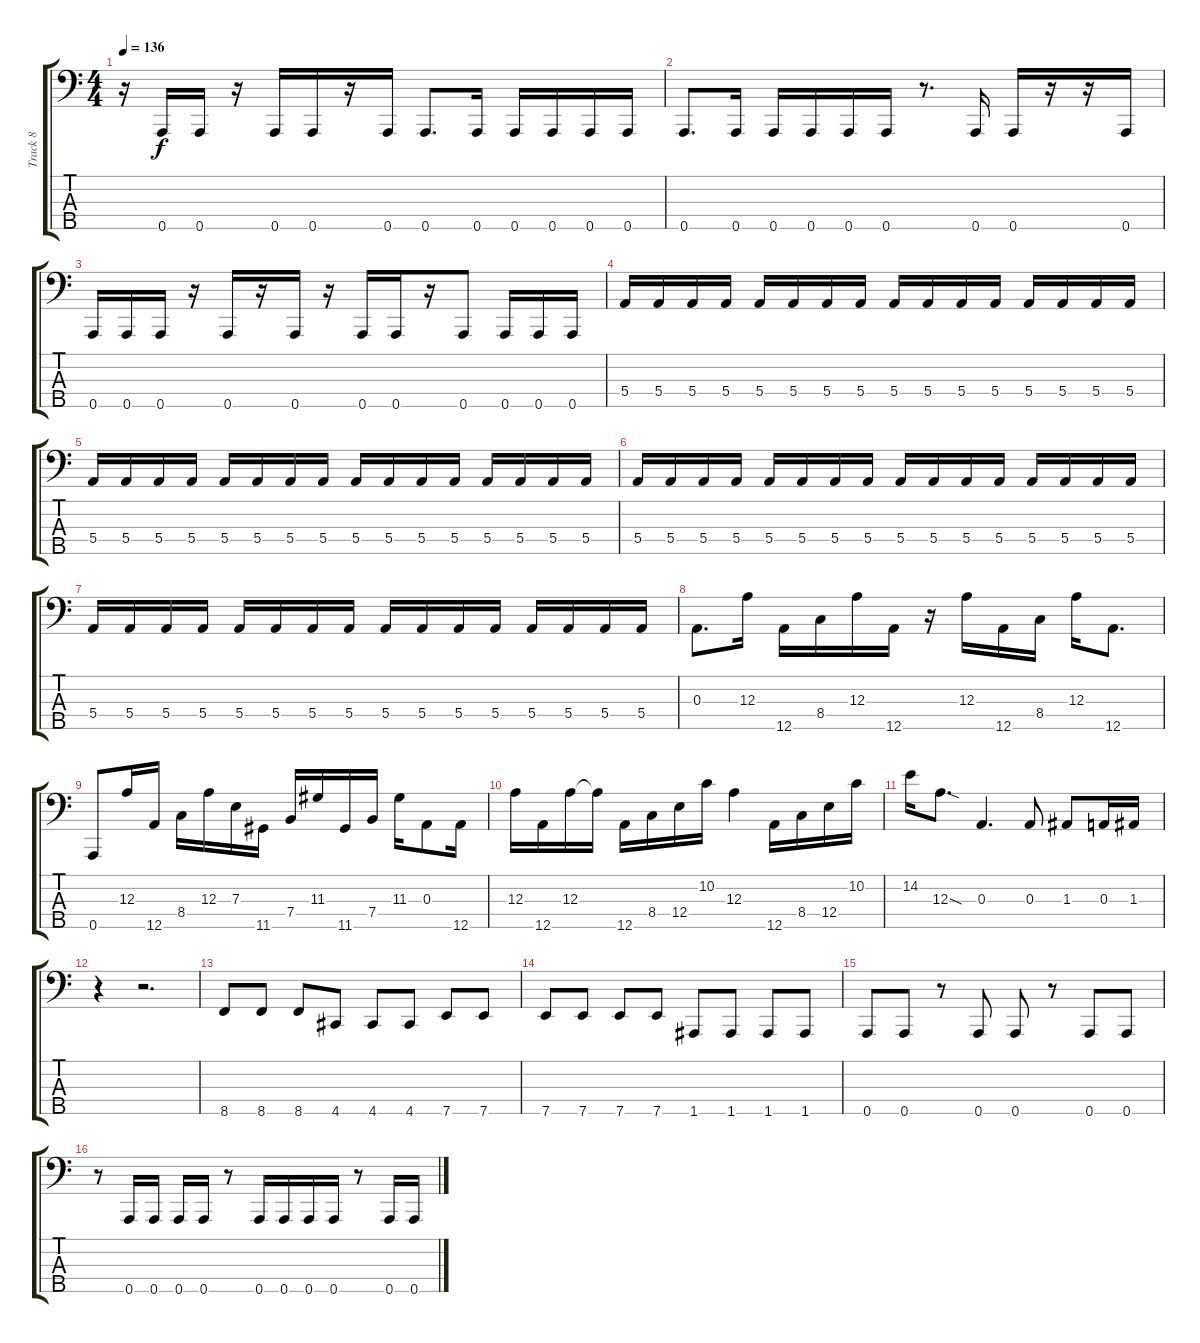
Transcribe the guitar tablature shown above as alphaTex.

\track ("Track 8" "Track 8") {instrument acousticguitarsteel}
\staff {score tabs}
\tuning (G2 D2 A1 E1 A0) {hide}
\ts (4 4)
\tempo 136
\clef f4
\ks c
r.16{dy f} 0.5.16 0.5.16 r.16 0.5.16 0.5.16 r.16 0.5.16 0.5.8{d} 0.5.16 0.5.16 0.5.16 0.5.16 0.5.16 |
0.5.8{d} 0.5.16 0.5.16 0.5.16 0.5.16 0.5.16 r.8{d} 0.5.16 0.5.16 r.16 r.16 0.5.16 |
0.5.16 0.5.16 0.5.16 r.16 0.5.16 r.16 0.5.16 r.16 0.5.16 0.5.16 r.16 0.5.8 0.5.16 0.5.16 0.5.16 |
5.4.16 5.4.16 5.4.16 5.4.16 5.4.16 5.4.16 5.4.16 5.4.16 5.4.16 5.4.16 5.4.16 5.4.16 5.4.16 5.4.16 5.4.16 5.4.16 |
5.4.16 5.4.16 5.4.16 5.4.16 5.4.16 5.4.16 5.4.16 5.4.16 5.4.16 5.4.16 5.4.16 5.4.16 5.4.16 5.4.16 5.4.16 5.4.16 |
5.4.16 5.4.16 5.4.16 5.4.16 5.4.16 5.4.16 5.4.16 5.4.16 5.4.16 5.4.16 5.4.16 5.4.16 5.4.16 5.4.16 5.4.16 5.4.16 |
5.4.16 5.4.16 5.4.16 5.4.16 5.4.16 5.4.16 5.4.16 5.4.16 5.4.16 5.4.16 5.4.16 5.4.16 5.4.16 5.4.16 5.4.16 5.4.16 |
0.3.8{d} 12.3.16 12.5.16 8.4.16 12.3.16 12.5.16 r.16 12.3.16 12.5.16 8.4.16 12.3.16 12.5.8{d} |
0.5.8 12.3.16 12.5.16 8.4.16 12.3.16 7.3.16 11.5.16 7.4.16 11.3.16 11.5.16 7.4.16 11.3.16 0.3.8 12.5.16 |
12.3.16 12.5.16 12.3.16 12.3{t}.16 12.5.16 8.4.16 12.4.16 10.2.16 12.3.4 12.5.16 8.4.16 12.4.16 10.2.16 |
14.2.16 12.3{sod}.8{d} 0.3.4{d} 0.3.8 1.3.8 0.3.16 1.3.16 |
r.4 r.2{d} |
8.5.8 8.5.8 8.5.8 4.5.8 4.5.8 4.5.8 7.5.8 7.5.8 |
7.5.8 7.5.8 7.5.8 7.5.8 1.5.8 1.5.8 1.5.8 1.5.8 |
0.5.8 0.5.8 r.8 0.5.8 0.5.8 r.8 0.5.8 0.5.8 |
r.8 0.5.16 0.5.16 0.5.16 0.5.16 r.8 0.5.16 0.5.16 0.5.16 0.5.16 r.8 0.5.16 0.5.16
